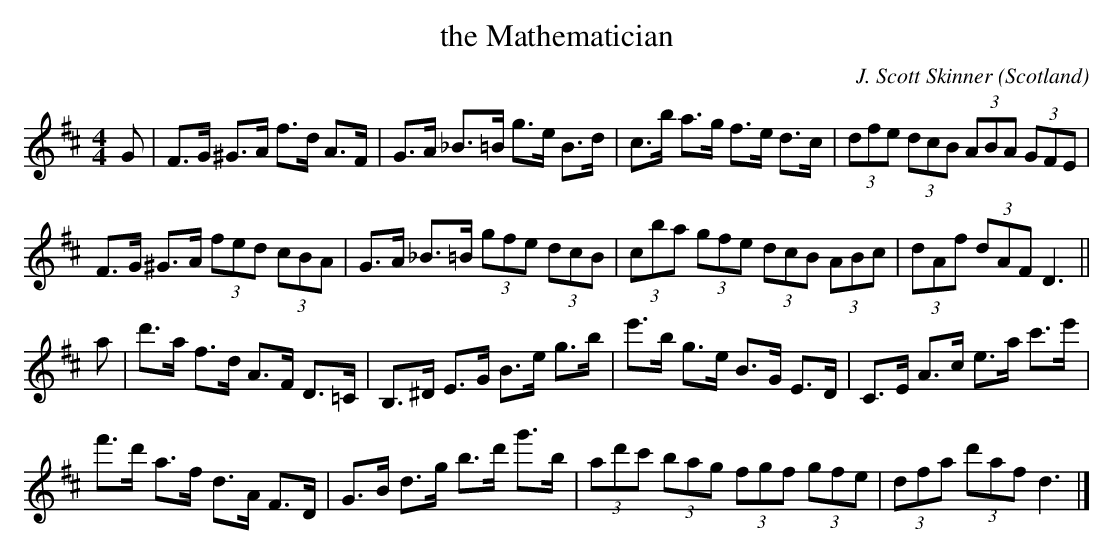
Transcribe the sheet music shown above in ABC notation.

X:1
T:the Mathematician
C:J. Scott Skinner
M:4/4
O:Scotland
K:D major
G|\
F>G ^G>A f>d A>F|G>A _B>=B g>e B>d|\
c>b a>g f>e d>c| (3dfe (3dcB (3ABA (3GFE|
F>G ^G>A (3fed (3cBA|G>A _B>=B (3gfe (3dcB|\
(3cba (3gfe (3dcB (3ABc|(3dAf (3dAF D3||
a|\
d'>a f>d A>F D>=C|B,>^D E>G B>e g>b|\
e'>b g>e B>G E>D|C>E A>c e>a c'>e'|
f'>d' a>f d>A F>D|G>B d>g b>d' g'>b|\
(3ad'c' (3bag (3fgf (3gfe|(3dfa (3d'af d3|]
